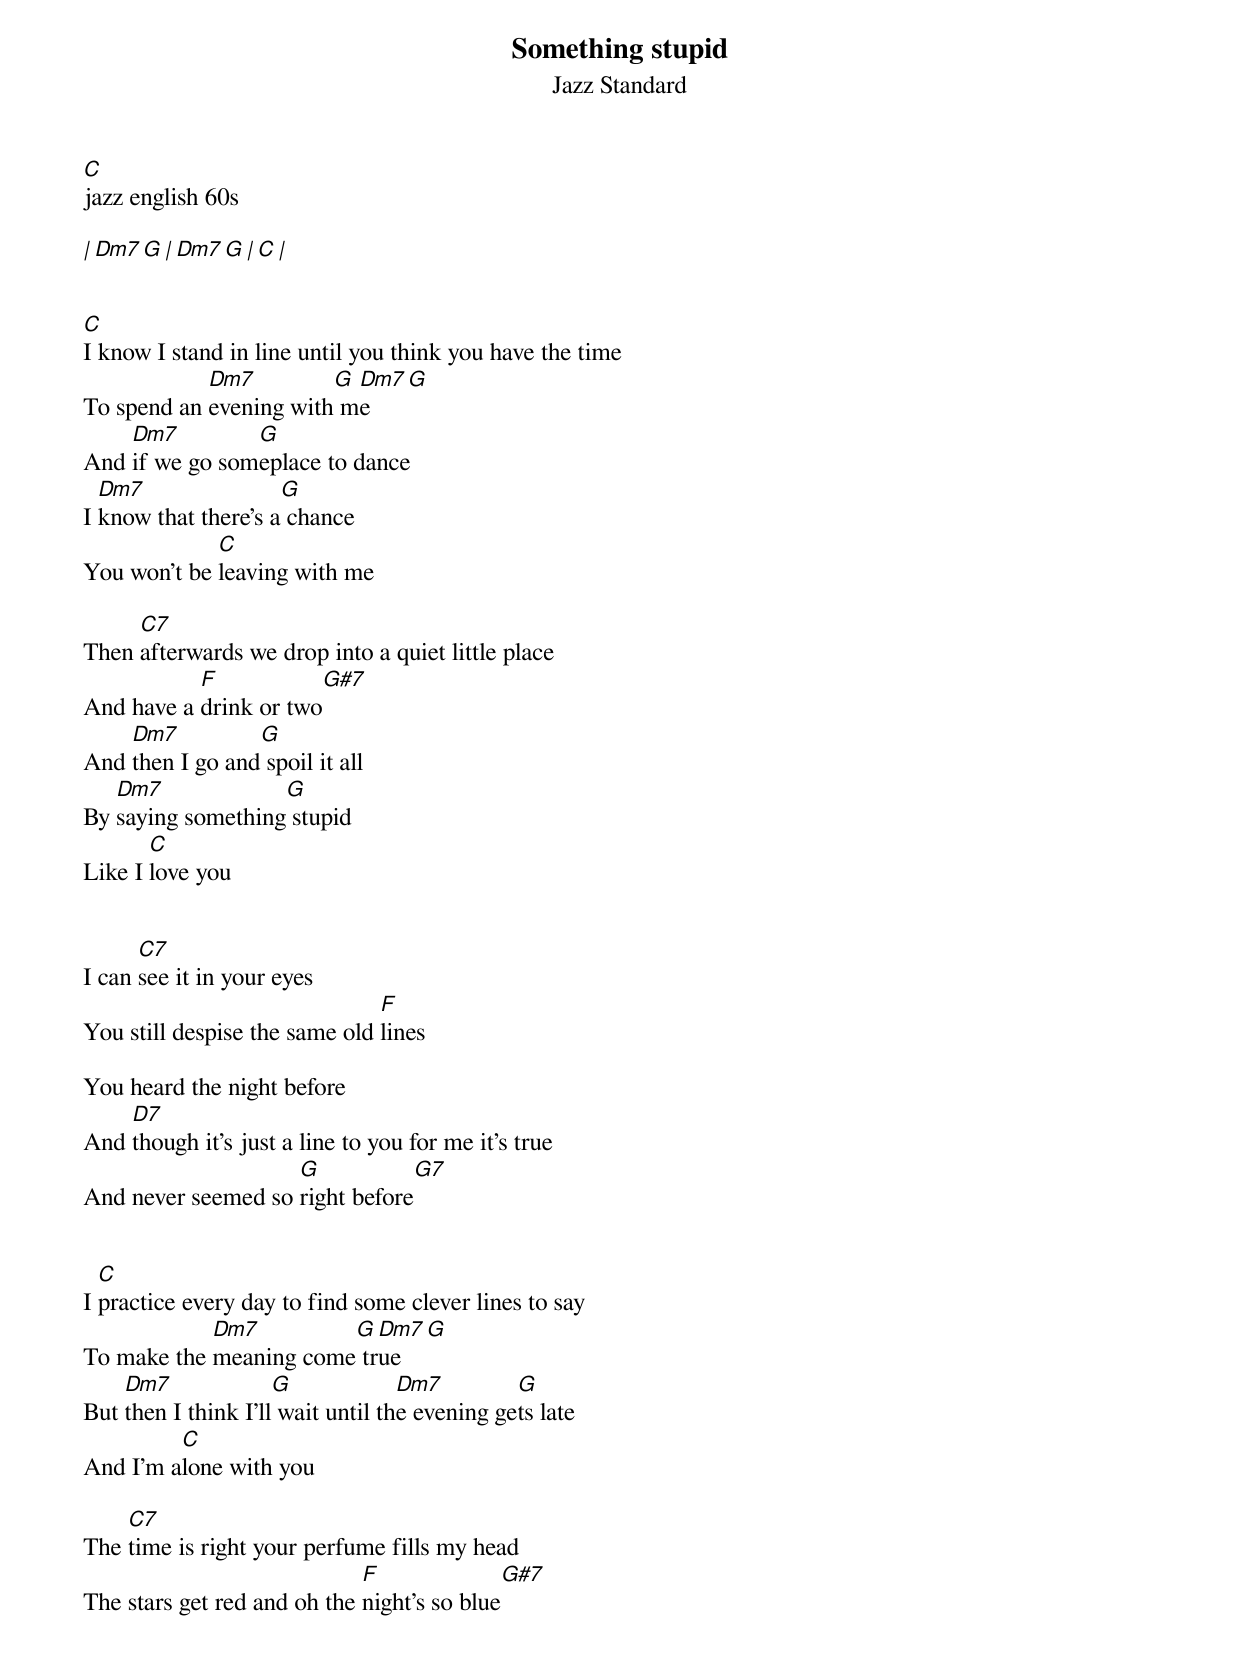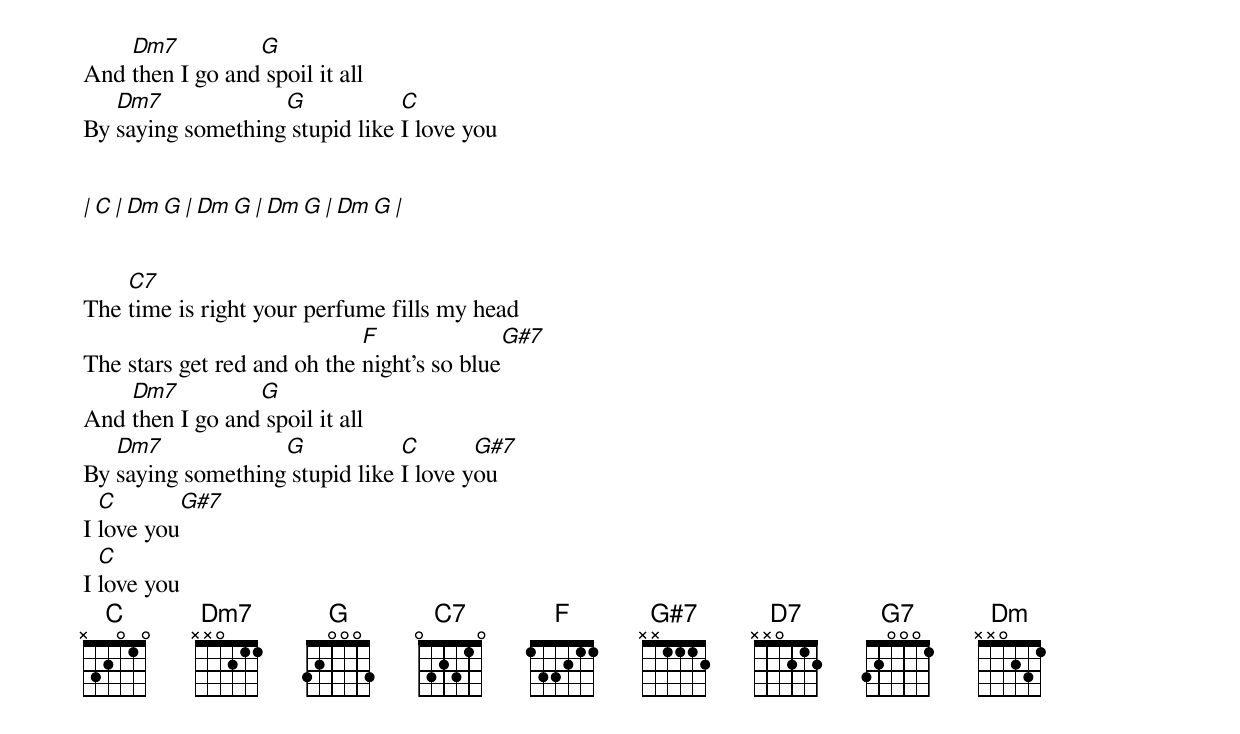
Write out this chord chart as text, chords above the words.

Something stupid
Jazz Standard
C
jazz english 60s

| Dm7   G   | Dm7   G  | C      |


C
I know I stand in line until you think you have the time
            Dm7         G Dm7 G
To spend an evening with me
    Dm7         G
And if we go someplace to dance
  Dm7                G
I know that there's a chance
             C
You won't be leaving with me

     C7
Then afterwards we drop into a quiet little place
           F            G#7
And have a drink or two
    Dm7          G
And then I go and spoil it all
   Dm7             G
By saying something stupid
       C
Like I love you


      C7
I can see it in your eyes
                               F
You still despise the same old lines

You heard the night before
    D7
And though it's just a line to you for me it's true
                    G             G7
And never seemed so right before


  C
I practice every day to find some clever lines to say
            Dm7         G  Dm7 G
To make the meaning come true
    Dm7              G             Dm7         G
But then I think I'll wait until the evening gets late
         C
And I'm alone with you

    C7
The time is right your perfume fills my head
                             F               G#7
The stars get red and oh the night's so blue
    Dm7          G
And then I go and spoil it all
   Dm7             G            C
By saying something stupid like I love you


| C    | Dm  G  | Dm  G  | Dm  G  | Dm  G  |


    C7
The time is right your perfume fills my head
                             F               G#7
The stars get red and oh the night's so blue
    Dm7          G
And then I go and spoil it all
   Dm7             G            C       G#7
By saying something stupid like I love you
  C       G#7
I love you
  C
I love you
